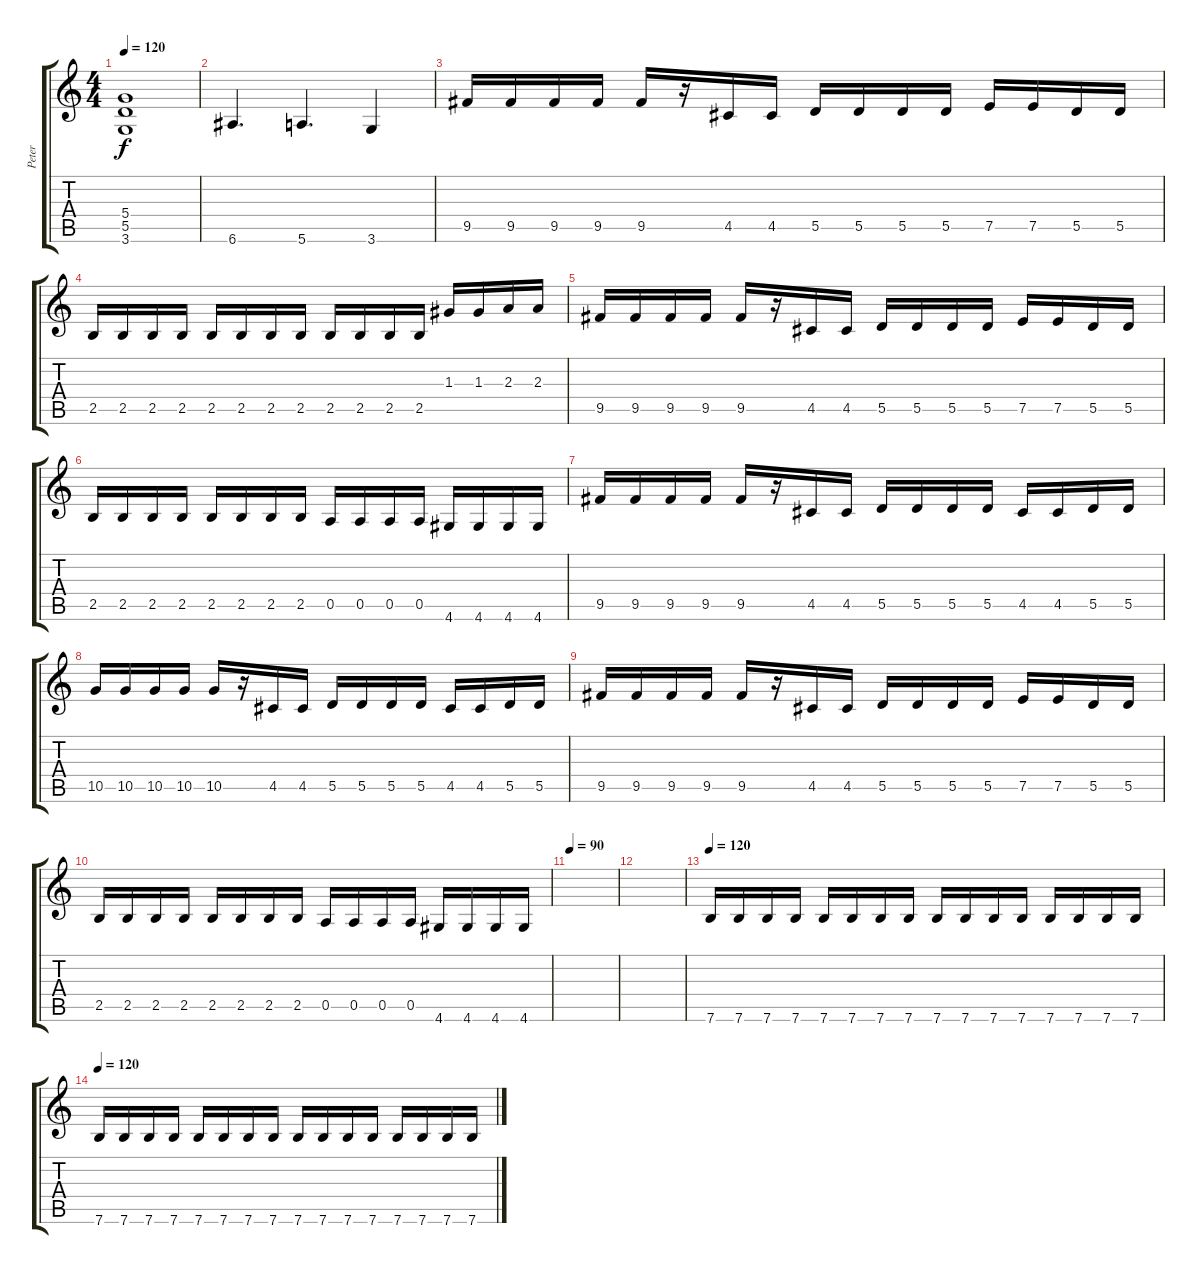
\track ("Peter " "Peter ") {instrument distortionguitar}
\staff {score tabs}
\tuning (E4 B3 G3 D3 A2 E2) {hide}
\ts (4 4)
\tempo 120
\clef g2
\ks c
(5.4 5.5 3.6).1{dy f} |
6.6.4{d} 5.6.4{d} 3.6.4 |
9.5.16 9.5.16 9.5.16 9.5.16 9.5.16 r.16 4.5.16 4.5.16 5.5.16 5.5.16 5.5.16 5.5.16 7.5.16 7.5.16 5.5.16 5.5.16 |
2.5.16 2.5.16 2.5.16 2.5.16 2.5.16 2.5.16 2.5.16 2.5.16 2.5.16 2.5.16 2.5.16 2.5.16 1.3.16 1.3.16 2.3.16 2.3.16 |
9.5.16 9.5.16 9.5.16 9.5.16 9.5.16 r.16 4.5.16 4.5.16 5.5.16 5.5.16 5.5.16 5.5.16 7.5.16 7.5.16 5.5.16 5.5.16 |
2.5.16 2.5.16 2.5.16 2.5.16 2.5.16 2.5.16 2.5.16 2.5.16 0.5.16 0.5.16 0.5.16 0.5.16 4.6.16 4.6.16 4.6.16 4.6.16 |
9.5.16 9.5.16 9.5.16 9.5.16 9.5.16 r.16 4.5.16 4.5.16 5.5.16 5.5.16 5.5.16 5.5.16 4.5.16 4.5.16 5.5.16 5.5.16 |
10.5.16 10.5.16 10.5.16 10.5.16 10.5.16 r.16 4.5.16 4.5.16 5.5.16 5.5.16 5.5.16 5.5.16 4.5.16 4.5.16 5.5.16 5.5.16 |
9.5.16 9.5.16 9.5.16 9.5.16 9.5.16 r.16 4.5.16 4.5.16 5.5.16 5.5.16 5.5.16 5.5.16 7.5.16 7.5.16 5.5.16 5.5.16 |
2.5.16 2.5.16 2.5.16 2.5.16 2.5.16 2.5.16 2.5.16 2.5.16 0.5.16 0.5.16 0.5.16 0.5.16 4.6.16 4.6.16 4.6.16 4.6.16 |
\tempo 90
|
|
\tempo 120
7.6.16 7.6.16 7.6.16 7.6.16 7.6.16 7.6.16 7.6.16 7.6.16 7.6.16 7.6.16 7.6.16 7.6.16 7.6.16 7.6.16 7.6.16 7.6.16 |
\tempo 120
7.6.16 7.6.16 7.6.16 7.6.16 7.6.16 7.6.16 7.6.16 7.6.16 7.6.16 7.6.16 7.6.16 7.6.16 7.6.16 7.6.16 7.6.16 7.6.16
